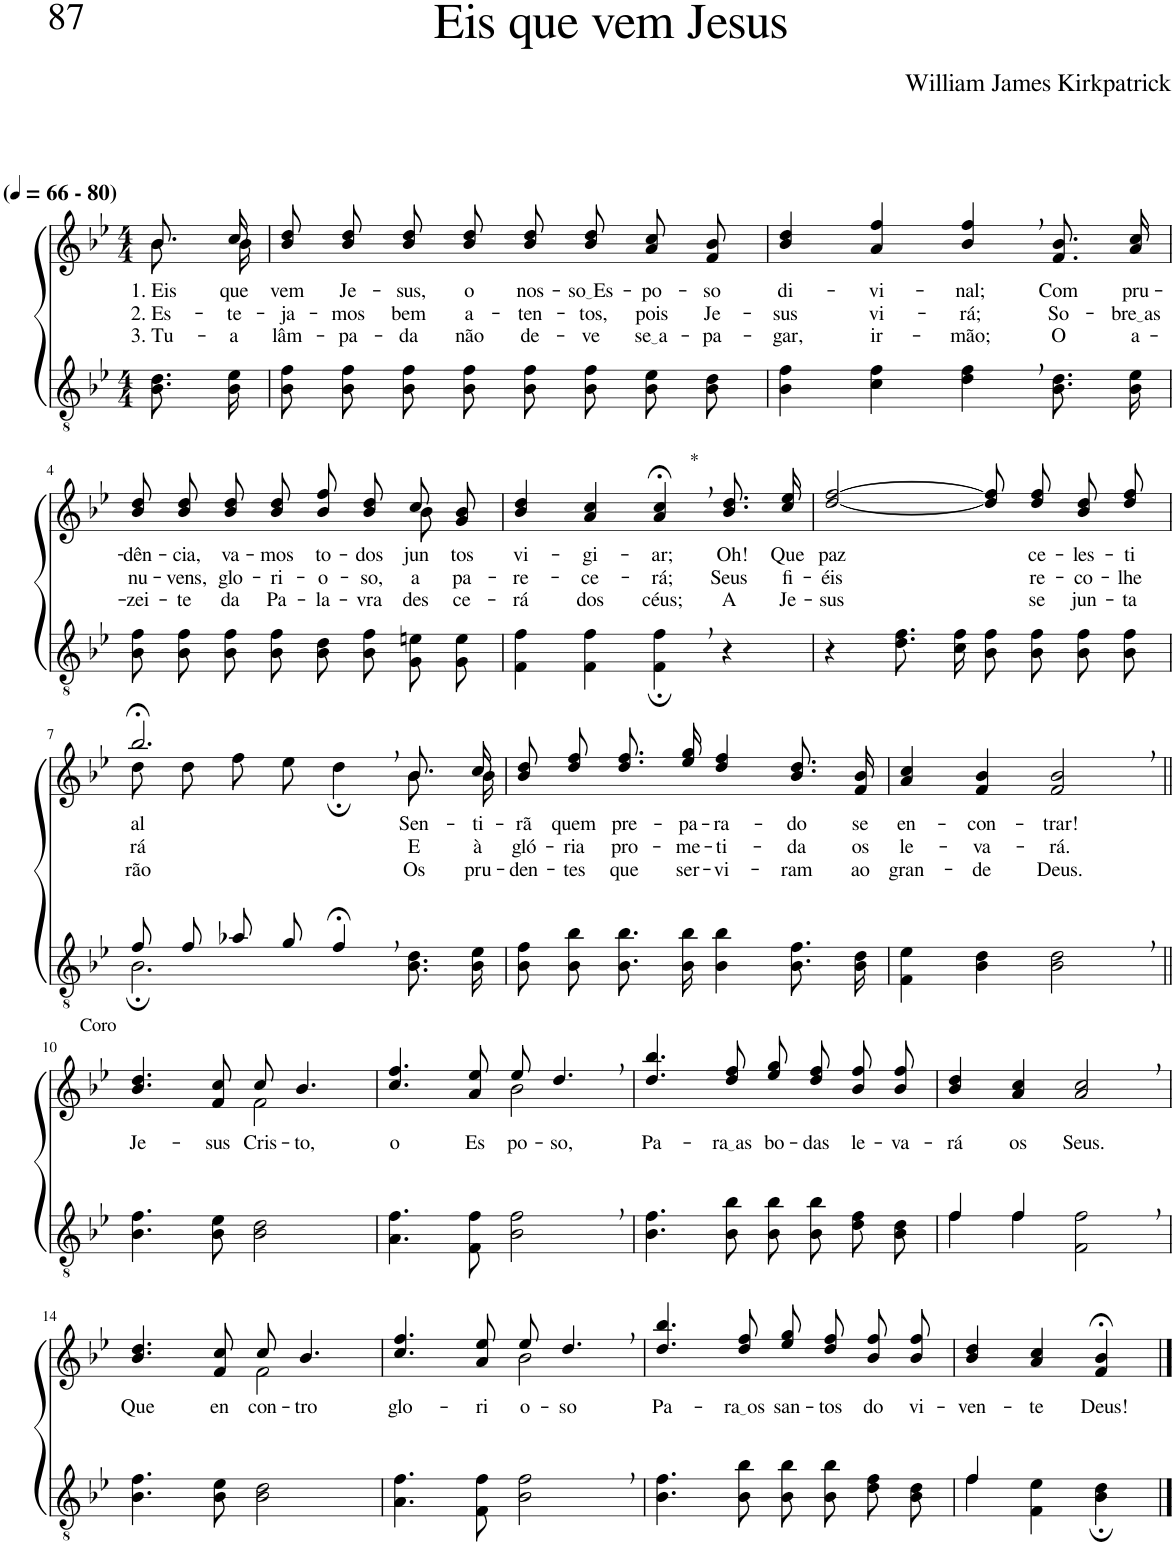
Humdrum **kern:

**kern	**kern	**text	**text	**text
*part2	*part1	*part1	*part1	*part1
*staff2	*staff1	*staff1	*staff1	*staff1
*I"Parte III e IV	*I"Parte I e II	*	*	*
*clefGv2	*clefG2	*	*	*
*Trd4c7	*Trd4c7	*	*	*
*k[b-e-]	*k[b-e-]	*	*	*
*M4/4	*M4/4	*	*	*
*MM66	*MM66	*	*	*
=1	=1	=1	=1	=1
!	!LO:TX:a:B:t=(	!	!	!
!	!LO:TX:a:B:t=- 80)	!	!	!
!	!	!LO:LY:b	!LO:LY:b	!LO:LY:b
*	*^	*	*	*
8.B-\ 8.d\L	8.b-/L	8.b-\L	1. Eis	2. Es-	3. Tu-
!	!	!	!LO:LY:b	!LO:LY:b	!LO:LY:b
16B-\ 16e-\Jk	16cc/Jk	16b-\Jk	que	-te-	-a
=2	=2	=2	=2	=2	=2
!	!	!	!LO:LY:b	!LO:LY:b	!LO:LY:b
*	*v	*v	*	*	*
8B-\ 8f\L	8b-\ 8dd\L	vem	-ja-	lâm-
!	!	!LO:LY:b	!LO:LY:b	!LO:LY:b
8B-\ 8f\J	8b-\ 8dd\J	Je-	-mos	-pa-
!	!	!LO:LY:b	!LO:LY:b	!LO:LY:b
8B-\ 8f\L	8b-\ 8dd\L	-sus,	bem	-da
!	!	!LO:LY:b	!LO:LY:b	!LO:LY:b
8B-\ 8f\J	8b-\ 8dd\J	o	a-	não
!	!	!LO:LY:b	!LO:LY:b	!LO:LY:b
8B-\ 8f\L	8b-\ 8dd\L	nos-	-ten-	de-
!	!	!LO:LY:b	!LO:LY:b	!LO:LY:b
8B-\ 8f\J	8b-\ 8dd\J	so Es	-tos,	-ve
!	!	!LO:LY:b	!LO:LY:b	!LO:LY:b
8B-\ 8e-\L	8a/ 8cc/L	-po-	pois	se a
!	!	!LO:LY:b	!LO:LY:b	!LO:LY:b
8B-\ 8d\J	8f/ 8b-/J	-so	Je-	-pa-
=3	=3	=3	=3	=3
!	!	!LO:LY:b	!LO:LY:b	!LO:LY:b
4B-\ 4f\	4b-/ 4dd/	di-	-sus	-gar,
!	!	!LO:LY:b	!LO:LY:b	!LO:LY:b
4c\ 4f\	4a/ 4ff/	-vi-	vi-	ir-
!	!	!LO:LY:b	!LO:LY:b	!LO:LY:b
4d\, 4f\,	4b-/, 4ff/,	-nal;	-rá;	-mão;
!	!	!LO:LY:b	!LO:LY:b	!LO:LY:b
8.B-\ 8.d\L	8.f/ 8.b-/L	Com	So-	O
!	!	!LO:LY:b	!LO:LY:b	!LO:LY:b
16B-\ 16e-\Jk	16a/ 16cc/Jk	pru-	bre as	a-
!!LO:LB:g=z
=4	=4	=4	=4	=4
!	!	!LO:LY:b	!LO:LY:b	!LO:LY:b
*	*^	*	*	*
8B-\ 8f\L	8b-\ 8dd\L	2.ryy	-dên-	nu-	-zei-
!	!	!	!LO:LY:b	!LO:LY:b	!LO:LY:b
8B-\ 8f\J	8b-\ 8dd\J	.	-cia,	-vens,	-te
!	!	!	!LO:LY:b	!LO:LY:b	!LO:LY:b
8B-\ 8f\L	8b-\ 8dd\L	.	va-	glo-	da
!	!	!	!LO:LY:b	!LO:LY:b	!LO:LY:b
8B-\ 8f\J	8b-\ 8dd\J	.	-mos	-ri-	Pa-
!	!	!	!LO:LY:b	!LO:LY:b	!LO:LY:b
8B-\ 8d\L	8b-\ 8ff\L	.	to-	-o-	-la-
!	!	!	!LO:LY:b	!LO:LY:b	!LO:LY:b
8B-\ 8f\J	8b-\ 8dd\J	.	-dos	-so,	-vra
!	!	!	!LO:LY:b	!LO:LY:b	!LO:LY:b
8G\ 8en\L	8cc\L	8b-\	jun-	a-	des-
!	!	!	!LO:LY:b	!LO:LY:b	!LO:LY:b
8G\ 8e\J	8g\ 8b-\J	8ryy	-tos	-pa-	-ce-
=5	=5	=5	=5	=5	=5
!	!	!	!LO:LY:b	!LO:LY:b	!LO:LY:b
*	*v	*v	*	*	*
4F\ 4f\	4b-/ 4dd/	vi-	-re-	-rá
!	!	!LO:LY:b	!LO:LY:b	!LO:LY:b
4F\ 4f\	4a/ 4cc/	-gi-	-ce-	dos
!	!LO:TX:a:t=*	!	!	!
!	!	!LO:LY:b	!LO:LY:b	!LO:LY:b
4F\;, 4f\;,	4a/;<, 4cc/;<,	-ar;	-rá;	céus;
!	!	!LO:LY:b	!LO:LY:b	!LO:LY:b
4r	8.b-\ 8.dd\L	Oh!	Seus	A
!	!	!LO:LY:b	!LO:LY:b	!LO:LY:b
.	16cc\ 16ee-\Jk	Que	fi-	Je-
=6	=6	=6	=6	=6
!	!	!LO:LY:b	!LO:LY:b	!LO:LY:b
4r	[2dd/ [2ff/	paz	-éis	-sus
8.d\ 8.f\L	.	.	.	.
16c\ 16f\Jk	.	.	.	.
8B-\ 8f\L	8dd]\ 8ff]\L	.	.	.
!	!	!LO:LY:b	!LO:LY:b	!LO:LY:b
8B-\ 8f\J	8dd\ 8ff\J	ce-	re-	se
!	!	!LO:LY:b	!LO:LY:b	!LO:LY:b
8B-\ 8f\L	8b-\ 8dd\L	-les-	-co-	jun-
!	!	!LO:LY:b	!LO:LY:b	!LO:LY:b
8B-\ 8f\J	8dd\ 8ff\J	-ti-	-lhe-	-ta-
!!LO:LB:g=z
=7	=7	=7	=7	=7
*^	*^	*	*	*
!	!	!	!	!LO:LY:b	!LO:LY:b	!LO:LY:b
8f/L	2.B-;\	2.bb-;<,/	8dd\L	-al	-rá	-rão
8f/J	.	.	8dd\J	.	.	.
8a-X/L	.	.	8ff\L	.	.	.
8g/J	.	.	8ee-\J	.	.	.
4f;<,/	.	.	4dd;\	.	.	.
!	!	!	!	!LO:LY:b	!LO:LY:b	!LO:LY:b
4ryy	8.B-\ 8.d\L	8.b-/L	8.b-\L	Sen-	E	Os
!	!	!	!	!LO:LY:b	!LO:LY:b	!LO:LY:b
.	16B-\ 16e-\Jk	16cc/Jk	16b-\Jk	-ti-	à	pru-
=8	=8	=8	=8	=8	=8	=8
!	!	!	!	!LO:LY:b	!LO:LY:b	!LO:LY:b
*v	*v	*	*	*	*	*
*	*v	*v	*	*	*
8B-\ 8f\L	8b-\ 8dd\L	-rã	gló-	-den-
!	!	!LO:LY:b	!LO:LY:b	!LO:LY:b
8B-\ 8b-\J	8dd\ 8ff\J	quem	-ria	-tes
!	!	!LO:LY:b	!LO:LY:b	!LO:LY:b
8.B-\ 8.b-\L	8.dd\ 8.ff\L	pre-	pro-	que
!	!	!LO:LY:b	!LO:LY:b	!LO:LY:b
16B-\ 16b-\Jk	16ee-\ 16gg\Jk	-pa-	-me-	ser-
!	!	!LO:LY:b	!LO:LY:b	!LO:LY:b
4B-\ 4b-\	4dd/ 4ff/	-ra-	-ti-	-vi-
!	!	!LO:LY:b	!LO:LY:b	!LO:LY:b
8.B-\ 8.f\L	8.b-\ 8.dd\L	-do	-da	-ram
!	!	!LO:LY:b	!LO:LY:b	!LO:LY:b
16B-\ 16d\Jk	16f\ 16b-\Jk	se	os	ao
=9	=9	=9	=9	=9
!	!	!LO:LY:b	!LO:LY:b	!LO:LY:b
4F\ 4e-\	4a/ 4cc/	en-	le-	gran-
!	!	!LO:LY:b	!LO:LY:b	!LO:LY:b
4B-\ 4d\	4f/ 4b-/	-con-	-va-	-de
!	!	!LO:LY:b	!LO:LY:b	!LO:LY:b
2B-\, 2d\,	2f/, 2b-/,	-trar!	-rá.	Deus.
!!LO:LB:g=z
=10||	=10||	=10||	=10||	=10||
!	!LO:TX:a:t=Coro	!	!	!
!	!	!LO:LY:b	!	!
*	*^	*	*	*
4.B-\ 4.f\	4.b-/ 4.dd/	2ryy	Je-	.	.
!	!	!	!LO:LY:b	!	!
8B-\ 8e-\	8f/ 8cc/	.	-sus	.	.
!	!	!	!LO:LY:b	!	!
2B-\ 2d\	8cc/	2f\	Cris-	.	.
!	!	!	!LO:LY:b	!	!
.	4.b-/	.	-to,	.	.
=11	=11	=11	=11	=11	=11
!	!	!	!LO:LY:b	!	!
4.A\ 4.f\	4.cc/ 4.ff/	2ryy	o	.	.
!	!	!	!LO:LY:b	!	!
8F\ 8f\	8a/ 8ee-/	.	Es-	.	.
!	!	!	!LO:LY:b	!	!
2B-\, 2f\,	8ee-/	2b-\	-po-	.	.
!	!	!	!LO:LY:b	!	!
.	4.dd,/	.	-so,	.	.
*	*v	*v	*	*	*
=12	=12	=12	=12	=12
!	!	!LO:LY:b	!	!
4.B-\ 4.f\	4.dd/ 4.bb-/	Pa-	.	.
!	!	!LO:LY:b	!	!
8B-\ 8b-\	8dd/ 8ff/	ra as	.	.
!	!	!LO:LY:b	!	!
8B-\ 8b-\L	8ee-\ 8gg\L	bo-	.	.
!	!	!LO:LY:b	!	!
8B-\ 8b-\J	8dd\ 8ff\J	-das	.	.
!	!	!LO:LY:b	!	!
8d\ 8f\L	8b-\ 8ff\L	le-	.	.
!	!	!LO:LY:b	!	!
8B-\ 8d\J	8b-\ 8ff\J	-va-	.	.
=13	=13	=13	=13	=13
*^	*	*	*	*
!	!	!	!LO:LY:b	!	!
4f/	4f\	4b-/ 4dd/	-rá	.	.
!	!	!	!LO:LY:b	!	!
4f/	4f\	4a/ 4cc/	os	.	.
!	!	!	!LO:LY:b	!	!
2ryy	2F\ 2f\	2a/, 2cc/,	Seus.	.	.
!!LO:LB:g=z
=14	=14	=14	=14	=14	=14
!	!	!	!LO:LY:b	!	!
*v	*v	*^	*	*	*
4.B-\ 4.f\	4.b-/ 4.dd/	2ryy	Que	.	.
!	!	!	!LO:LY:b	!	!
8B-\ 8e-\	8f/ 8cc/	.	en-	.	.
!	!	!	!LO:LY:b	!	!
2B-\ 2d\	8cc/	2f\	-con-	.	.
!	!	!	!LO:LY:b	!	!
.	4.b-/	.	-tro	.	.
=15	=15	=15	=15	=15	=15
!	!	!	!LO:LY:b	!	!
4.A\ 4.f\	4.cc/ 4.ff/	2ryy	glo-	.	.
!	!	!	!LO:LY:b	!	!
8F\ 8f\	8a/ 8ee-/	.	-ri-	.	.
!	!	!	!LO:LY:b	!	!
2B-\, 2f\,	8ee-/	2b-\	-o-	.	.
!	!	!	!LO:LY:b	!	!
.	4.dd,/	.	-so	.	.
*	*v	*v	*	*	*
=16	=16	=16	=16	=16
!	!	!LO:LY:b	!	!
4.B-\ 4.f\	4.dd/ 4.bb-/	Pa-	.	.
!	!	!LO:LY:b	!	!
8B-\ 8b-\	8dd/ 8ff/	ra os	.	.
!	!	!LO:LY:b	!	!
8B-\ 8b-\L	8ee-\ 8gg\L	san-	.	.
!	!	!LO:LY:b	!	!
8B-\ 8b-\J	8dd\ 8ff\J	-tos	.	.
!	!	!LO:LY:b	!	!
8d\ 8f\L	8b-\ 8ff\L	do	.	.
!	!	!LO:LY:b	!	!
8B-\ 8d\J	8b-\ 8ff\J	vi-	.	.
=17	=17	=17	=17	=17
*^	*	*	*	*
!	!	!	!LO:LY:b	!	!
4f/	4f\	4b-/ 4dd/	-ven-	.	.
!	!	!	!LO:LY:b	!	!
2ryy	4F\ 4e-\	4a/ 4cc/	-te	.	.
!	!	!	!LO:LY:b	!	!
.	4B-\; 4d\;	4f/;< 4b-/;<	Deus!	.	.
*v	*v	*	*	*	*
==	==	==	==	==
*-	*-	*-	*-	*-
